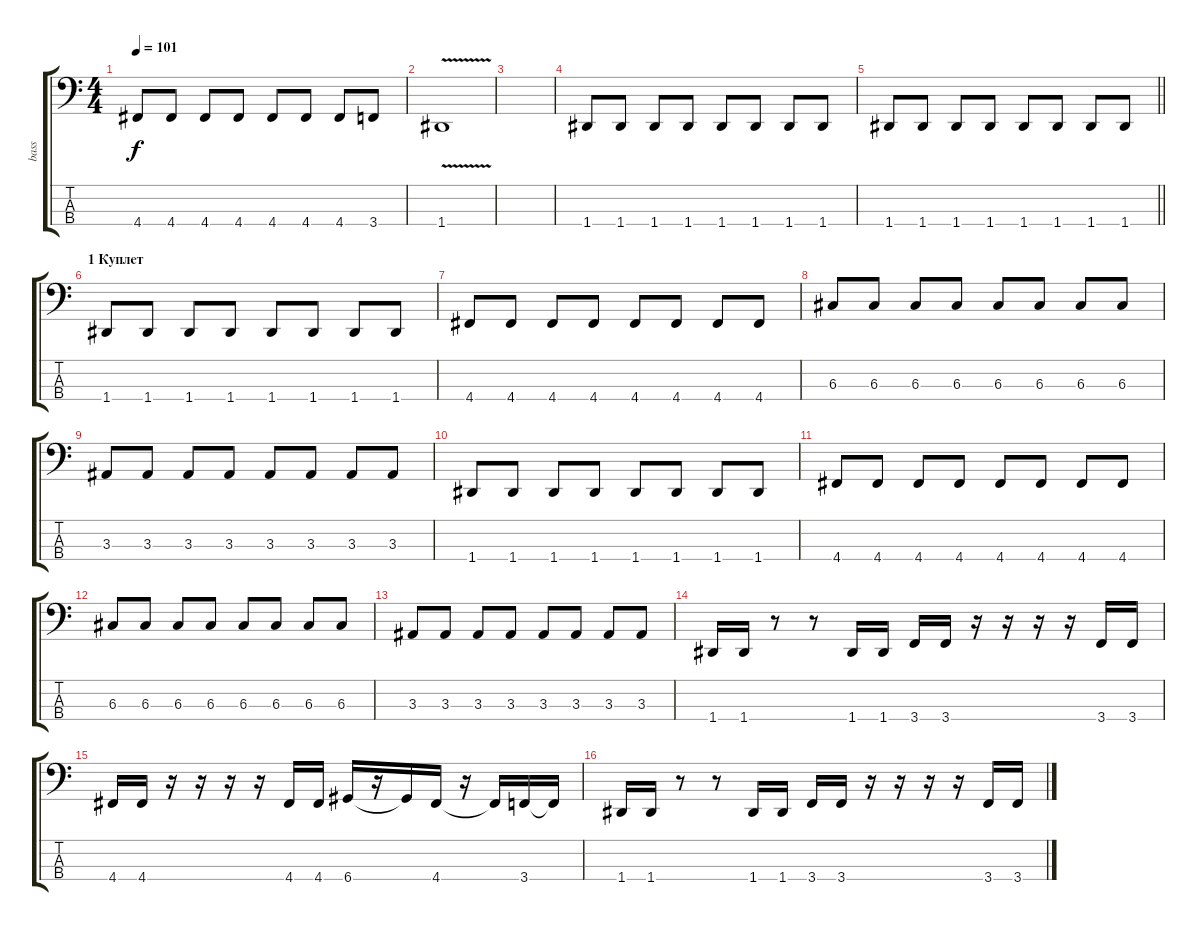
\track ("bass" "bass") {instrument electricbasspick}
\staff {score tabs}
\tuning (F2 C2 G1 D1) {hide}
\ts (4 4)
\tempo 101
\clef f4
\ks c
4.4.8{dy f} 4.4.8 4.4.8 4.4.8 4.4.8 4.4.8 4.4.8 3.4.8 |
1.4{v}.1 |
|
1.4.8 1.4.8 1.4.8 1.4.8 1.4.8 1.4.8 1.4.8 1.4.8 |
\barLineRight lightlight
1.4.8 1.4.8 1.4.8 1.4.8 1.4.8 1.4.8 1.4.8 1.4.8 |
\section ("" "1 Куплет")
1.4.8 1.4.8 1.4.8 1.4.8 1.4.8 1.4.8 1.4.8 1.4.8 |
4.4.8 4.4.8 4.4.8 4.4.8 4.4.8 4.4.8 4.4.8 4.4.8 |
6.3.8 6.3.8 6.3.8 6.3.8 6.3.8 6.3.8 6.3.8 6.3.8 |
3.3.8 3.3.8 3.3.8 3.3.8 3.3.8 3.3.8 3.3.8 3.3.8 |
1.4.8 1.4.8 1.4.8 1.4.8 1.4.8 1.4.8 1.4.8 1.4.8 |
4.4.8 4.4.8 4.4.8 4.4.8 4.4.8 4.4.8 4.4.8 4.4.8 |
6.3.8 6.3.8 6.3.8 6.3.8 6.3.8 6.3.8 6.3.8 6.3.8 |
3.3.8 3.3.8 3.3.8 3.3.8 3.3.8 3.3.8 3.3.8 3.3.8 |
1.4.16 1.4.16 r.8 r.8 1.4.16 1.4.16 3.4.16 3.4.16 r.16 r.16 r.16 r.16 3.4.16 3.4.16 |
4.4.16 4.4.16 r.16 r.16 r.16 r.16 4.4.16 4.4.16 6.4.16 r.16 6.4{t}.16 4.4.16 r.16 4.4{t}.16 3.4.16 3.4{t}.16 |
1.4.16 1.4.16 r.8 r.8 1.4.16 1.4.16 3.4.16 3.4.16 r.16 r.16 r.16 r.16 3.4.16 3.4.16
